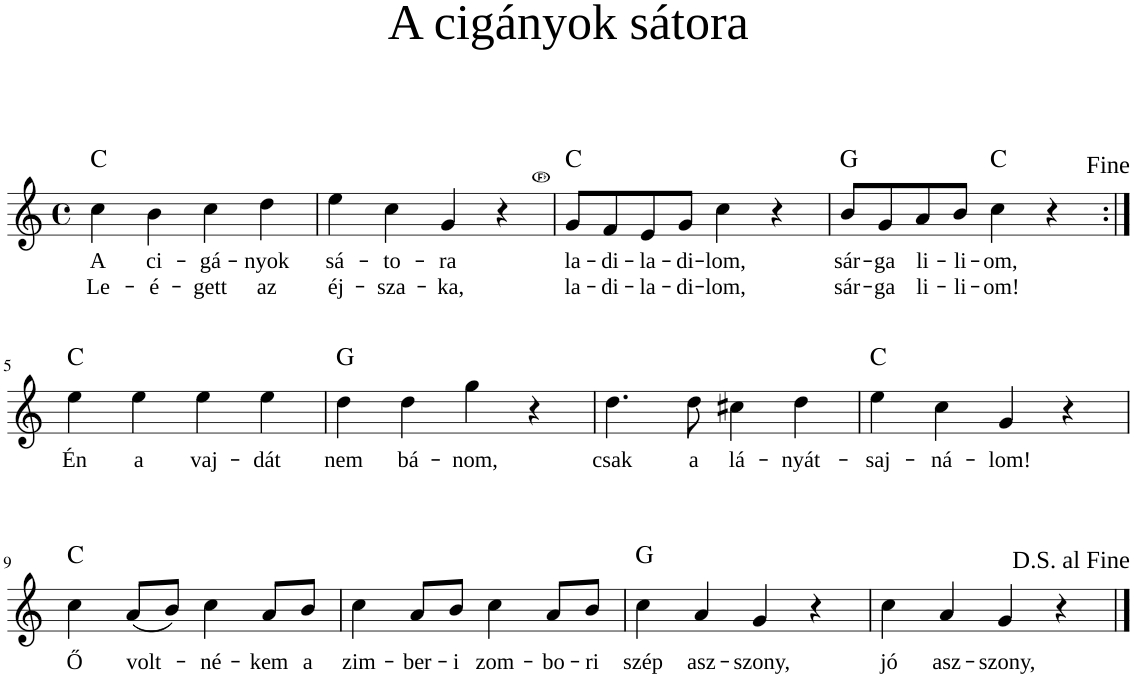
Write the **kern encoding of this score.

**kern	**text	**text	**harte
*part1	*part1	*part1	*part1
*staff1	*staff1	*staff1	*
*I"Piano	*	*	*
*I'Pno	*	*	*
*clefG2	*	*	*
*k[]	*	*	*
*M4/4	*	*	*
*met(c)	*	*	*
=1	=1	=1	=1
!	!LO:LY:b	!LO:LY:b	!LO:H:kt=N.C.
4cc\	A	Le-	N
!	!LO:LY:b	!LO:LY:b	!
4b\	ci-	-é-	.
!	!LO:LY:b	!LO:LY:b	!
4cc\	-gá-	-gett	.
!	!LO:LY:b	!LO:LY:b	!
4dd\	-nyok	az	.
=2	=2	=2	=2
!	!LO:LY:b	!LO:LY:b	!
4ee\	sá-	éj-	.
!	!LO:LY:b	!LO:LY:b	!
4cc\	-to-	-sza-	.
!	!LO:LY:b	!LO:LY:b	!
4g/	-ra	-ka,	.
4r	.	.	.
=3	=3	=3	=3
!	!LO:LY:b	!LO:LY:b	!LO:H:kt=N.C.
8g/L	la-	la-	N
!	!LO:LY:b	!LO:LY:b	!
8f/	-di-	-di-	.
!	!LO:LY:b	!LO:LY:b	!
8e/	-la-	-la-	.
!	!LO:LY:b	!LO:LY:b	!
8g/J	-di-	-di-	.
!	!LO:LY:b	!LO:LY:b	!
4cc\	-lom,	-lom,	.
4r	.	.	.
=4	=4	=4	=4
!	!LO:LY:b	!LO:LY:b	!LO:H:kt=N.C.
8b/L	sár-	sár-	N
!	!LO:LY:b	!LO:LY:b	!
8g/	-ga	-ga	.
!	!LO:LY:b	!LO:LY:b	!
8a/	li-	li-	.
!	!LO:LY:b	!LO:LY:b	!
8b/J	-li-	-li-	.
!	!LO:LY:b	!LO:LY:b	!LO:H:kt=N.C.
4cc\	-om,	-om!	N
4r	.	.	.
!LO:TX:a:t=<font size="11.7074"/><font face="Times New Roman"/>Fine	!	!	!
!!LO:LB:g=z
=5:|!	=5:|!	=5:|!	=5:|!
!	!LO:LY:b	!	!LO:H:kt=N.C.
4ee\	Én	.	N
!	!LO:LY:b	!	!
4ee\	a	.	.
!	!LO:LY:b	!	!
4ee\	vaj-	.	.
!	!LO:LY:b	!	!
4ee\	-dát	.	.
=6	=6	=6	=6
!	!LO:LY:b	!	!LO:H:kt=N.C.
4dd\	nem	.	N
!	!LO:LY:b	!	!
4dd\	bá-	.	.
!	!LO:LY:b	!	!
4gg\	-nom,	.	.
4r	.	.	.
=7	=7	=7	=7
!	!LO:LY:b	!	!
4.dd\	csak	.	.
!	!LO:LY:b	!	!
8dd\	a	.	.
!	!LO:LY:b	!	!
4cc#X\	lá-	.	.
!	!LO:LY:b	!	!
4dd\	-nyát-	.	.
=8	=8	=8	=8
!	!LO:LY:b	!	!LO:H:kt=N.C.
4ee\	-saj-	.	N
!	!LO:LY:b	!	!
4cc\	-ná-	.	.
!	!LO:LY:b	!	!
4g/	-lom!	.	.
4r	.	.	.
!!LO:LB:g=z
=9	=9	=9	=9
!	!LO:LY:b	!	!LO:H:kt=N.C.
4cc\	Ő	.	N
!	!LO:LY:b	!	!
(8a/L	volt-	.	.
8b/J)	.	.	.
!	!LO:LY:b	!	!
4cc\	-né-	.	.
!	!LO:LY:b	!	!
8a/L	-kem	.	.
!	!LO:LY:b	!	!
8b/J	a	.	.
=10	=10	=10	=10
!	!LO:LY:b	!	!
4cc\	zim-	.	.
!	!LO:LY:b	!	!
8a/L	-ber-	.	.
!	!LO:LY:b	!	!
8b/J	-i	.	.
!	!LO:LY:b	!	!
4cc\	zom-	.	.
!	!LO:LY:b	!	!
8a/L	-bo-	.	.
!	!LO:LY:b	!	!
8b/J	-ri	.	.
=11	=11	=11	=11
!	!LO:LY:b	!	!LO:H:kt=N.C.
4cc\	szép	.	N
!	!LO:LY:b	!	!
4a/	asz-	.	.
!	!LO:LY:b	!	!
4g/	-szony,	.	.
4r	.	.	.
=12	=12	=12	=12
!	!LO:LY:b	!	!
4cc\	jó	.	.
!	!LO:LY:b	!	!
4a/	asz-	.	.
!	!LO:LY:b	!	!
4g/	-szony,	.	.
4r	.	.	.
!LO:TX:a:t=<font size="11.7074"/><font face="Times New Roman"/>D.S. al Fine	!	!	!
==	==	==	==
*-	*-	*-	*-
